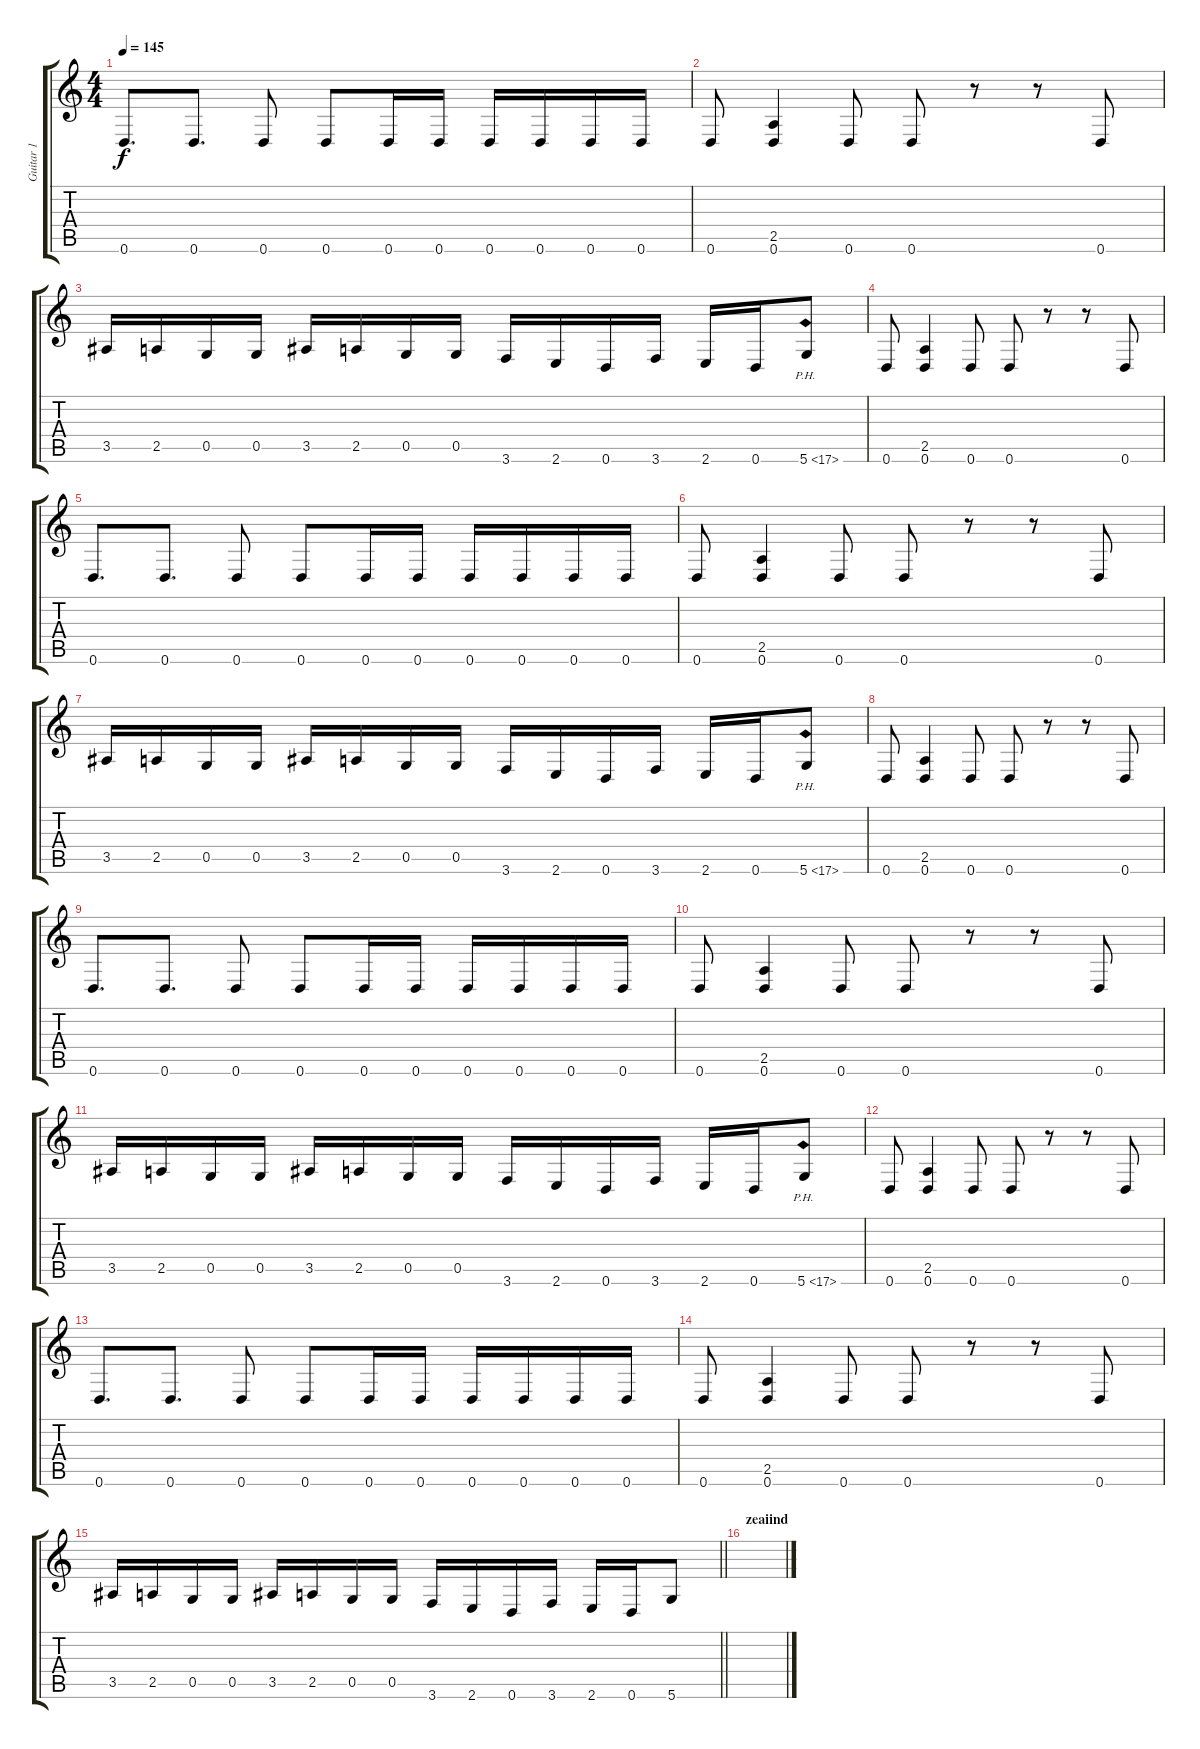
\track ("Guitar 1" "Guitar 1") {instrument distortionguitar}
\staff {score tabs}
\tuning (D4 A3 F3 C3 G2 D2) {hide}
\ts (4 4)
\tempo 145
\clef g2
\ks c
0.6.8{d dy f} 0.6.8{d} 0.6.8 0.6.8 0.6.16 0.6.16 0.6.16 0.6.16 0.6.16 0.6.16 |
0.6.8 (2.5 0.6).4 0.6.8 0.6.8 r.8 r.8 0.6.8 |
3.5.16 2.5.16 0.5.16 0.5.16 3.5.16 2.5.16 0.5.16 0.5.16 3.6.16 2.6.16 0.6.16 3.6.16 2.6.16 0.6.16 5.6{ph 12}.8 |
0.6.8 (2.5 0.6).4 0.6.8 0.6.8 r.8 r.8 0.6.8 |
0.6.8{d} 0.6.8{d} 0.6.8 0.6.8 0.6.16 0.6.16 0.6.16 0.6.16 0.6.16 0.6.16 |
0.6.8 (2.5 0.6).4 0.6.8 0.6.8 r.8 r.8 0.6.8 |
3.5.16 2.5.16 0.5.16 0.5.16 3.5.16 2.5.16 0.5.16 0.5.16 3.6.16 2.6.16 0.6.16 3.6.16 2.6.16 0.6.16 5.6{ph 12}.8 |
0.6.8{volume 16} (2.5 0.6).4 0.6.8 0.6.8 r.8 r.8 0.6.8 |
0.6.8{d} 0.6.8{d} 0.6.8 0.6.8 0.6.16 0.6.16 0.6.16 0.6.16 0.6.16 0.6.16 |
0.6.8 (2.5 0.6).4 0.6.8 0.6.8 r.8 r.8 0.6.8 |
3.5.16 2.5.16 0.5.16 0.5.16 3.5.16 2.5.16 0.5.16 0.5.16 3.6.16 2.6.16 0.6.16 3.6.16 2.6.16 0.6.16 5.6{ph 12}.8 |
0.6.8 (2.5 0.6).4 0.6.8 0.6.8 r.8 r.8 0.6.8 |
0.6.8{d} 0.6.8{d} 0.6.8 0.6.8 0.6.16 0.6.16 0.6.16 0.6.16 0.6.16 0.6.16 |
0.6.8 (2.5 0.6).4 0.6.8 0.6.8 r.8 r.8 0.6.8 |
\barLineRight lightlight
3.5.16 2.5.16 0.5.16 0.5.16 3.5.16 2.5.16 0.5.16 0.5.16 3.6.16 2.6.16 0.6.16 3.6.16 2.6.16 0.6.16 5.6.8 |
\section ("" "zeaiind")
